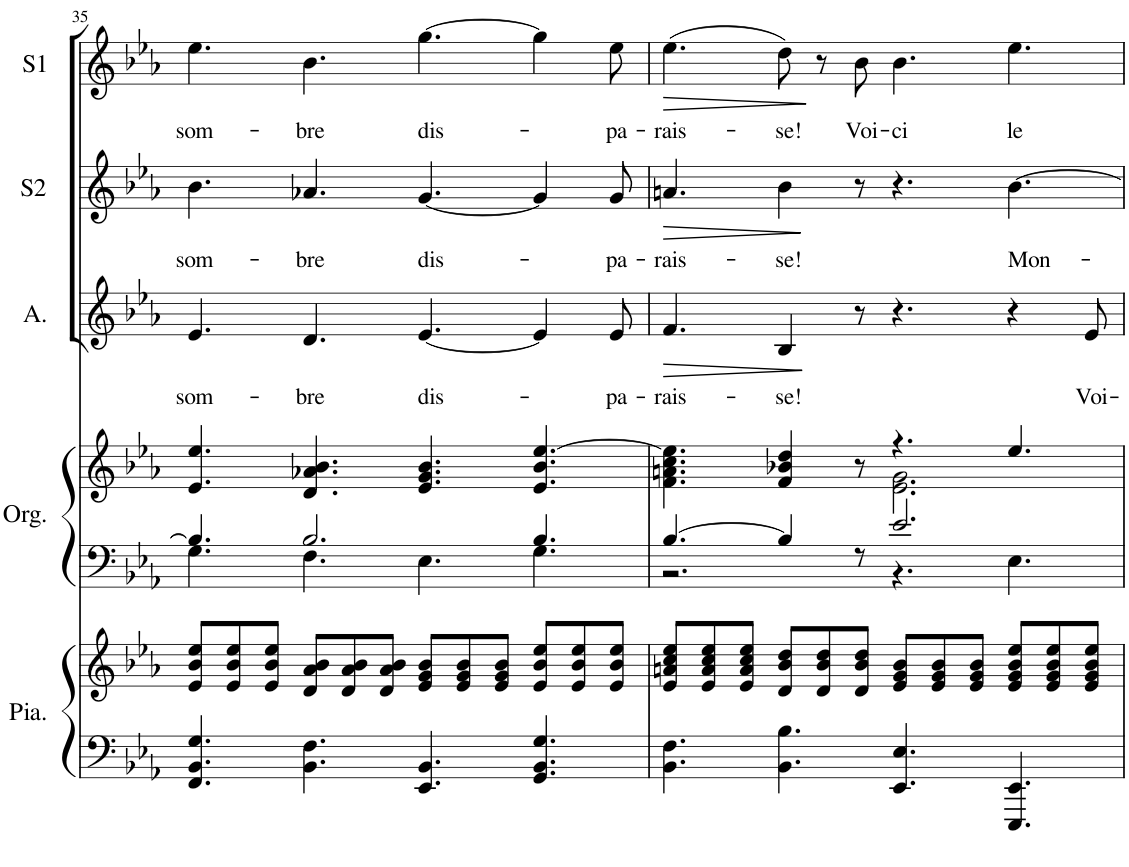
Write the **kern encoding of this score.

**kern	**kern	**kern	**kern	**kern	**text	**dynam	**kern	**text	**dynam	**kern	**text	**dynam
*part5	*part5	*part4	*part4	*part3	*part3	*part3	*part2	*part2	*part2	*part1	*part1	*part1
*staff7	*staff6	*staff5	*staff4	*staff3	*staff3	*staff3	*staff2	*staff2	*staff2	*staff1	*staff1	*staff1
*I"Piano	*	*I"Orgue	*	*I"Alto	*	*	*I"S2	*	*	*I"S1	*	*
*I'Pia.	*	*I'Org.	*	*I'A.	*	*	*I'S2	*	*	*I'S1	*	*
!!LO:PB:g=z
*clefF4	*clefG2	*clefF4	*clefG2	*clefG2	*	*	*clefG2	*	*	*clefG2	*	*
*k[b-e-a-]	*k[b-e-a-]	*k[b-e-a-]	*k[b-e-a-]	*k[b-e-a-]	*	*	*k[b-e-a-]	*	*	*k[b-e-a-]	*	*
*M12/8	*M12/8	*M12/8	*M12/8	*M12/8	*	*	*M12/8	*	*	*M12/8	*	*
=35	=35	=35	=35	=35	=35	=35	=35	=35	=35	=35	=35	=35
*	*	*^	*	*	*	*	*	*	*	*	*	*
!	!	!	!	!	!	!LO:LY:b	!	!	!LO:LY:b	!	!	!LO:LY:b	!
4.FF/ 4.BB-/ 4.G/	8e-/ 8b-/ 8ee-/L	4.B-/]	4.G\	4.e-/ 4.ee-/	4.e-/	som-	.	4.b-\	-som-	.	4.ee-\	-som-	.
.	8e-/ 8b-/ 8ee-/	.	.	.	.	.	.	.	.	.	.	.	.
.	8e-/ 8b-/ 8ee-/J	.	.	.	.	.	.	.	.	.	.	.	.
!	!	!	!	!	!	!LO:LY:b	!	!	!LO:LY:b	!	!	!LO:LY:b	!
4.BB-\ 4.F\	8d/ 8a-/ 8b-/L	2.B-/	4.F\	4.d/ 4.a-X/ 4.b-/	4.d/	-bre	.	4.a-X/	-bre	.	4.b-\	-bre	.
.	8d/ 8a-/ 8b-/	.	.	.	.	.	.	.	.	.	.	.	.
.	8d/ 8a-/ 8b-/J	.	.	.	.	.	.	.	.	.	.	.	.
!	!	!	!	!	!	!LO:LY:b	!	!	!LO:LY:b	!	!	!LO:LY:b	!
4.EE-/ 4.BB-/	8e-/ 8g/ 8b-/L	.	4.E-\	4.e-/ 4.g/ 4.b-/	[4.e-/	dis-	.	[4.g/	dis-	.	[4.gg\	dis-	.
.	8e-/ 8g/ 8b-/	.	.	.	.	.	.	.	.	.	.	.	.
.	8e-/ 8g/ 8b-/J	.	.	.	.	.	.	.	.	.	.	.	.
4.GG/ 4.BB-/ 4.G/	8e-/ 8b-/ 8ee-/L	4.B-/	4.G\	4.e-/ 4.b-/ [4.ee-/	4e-/]	.	.	4g/]	.	.	4gg\]	.	.
.	8e-/ 8b-/ 8ee-/	.	.	.	.	.	.	.	.	.	.	.	.
!	!	!	!	!	!	!LO:LY:b	!	!	!LO:LY:b	!	!	!LO:LY:b	!
.	8e-/ 8b-/ 8ee-/J	.	.	.	8e-/	-pa-	.	8g/	-pa-	.	8ee-\	-pa-	.
=36	=36	=36	=36	=36	=36	=36	=36	=36	=36	=36	=36	=36	=36
*	*	*	*	*^	*	*	*	*	*	*	*	*	*
!	!	!	!	!	!	!	!LO:LY:b	!LO:HP:b	!	!LO:LY:b	!LO:HP:b	!	!LO:LY:b	!LO:HP:b
4.BB-\ 4.F\	8e-/ 8an/ 8cc/ 8ee-/L	[4.B-/	2.r	4.f\ 4.an\ 4.cc\ 4.ee-\]	2.ryy	4.f/	-rais-	>	4.an/	-rais-	>	(4.ee-\	-rais-	>
.	8e-/ 8a/ 8cc/ 8ee-/	.	.	.	.	.	.	.	.	.	.	.	.	.
.	8e-/ 8a/ 8cc/ 8ee-/J	.	.	.	.	.	.	.	.	.	.	.	.	.
!	!	!	!	!	!	!	!LO:LY:b	!	!	!LO:LY:b	!	!	!LO:LY:b	!
4.BB-\ 4.B-\	8d/ 8b-/ 8dd/L	4B-/]	.	4f/ 4b-X/ 4dd/	.	4B-/	-se!	]	4b-\	-se!	]	8dd\)	-se!	.
.	8d/ 8b-/ 8dd/	.	.	.	.	.	.	.	.	.	.	8r	.	]
!	!	!	!	!	!	!	!	!	!	!	!	!	!LO:LY:b	!
.	8d/ 8b-/ 8dd/J	8r	.	8r	.	8r	.	.	8r	.	.	8b-\	Voi-	.
!	!	!	!	!	!	!	!	!	!	!	!	!	!LO:LY:b	!
4.EE-/ 4.E-/	8e-/ 8g/ 8b-/L	2.e-/	4.r	4.r	2.e-\ 2.g\	4.r	.	.	4.r	.	.	4.b-\	-ci	.
.	8e-/ 8g/ 8b-/	.	.	.	.	.	.	.	.	.	.	.	.	.
.	8e-/ 8g/ 8b-/J	.	.	.	.	.	.	.	.	.	.	.	.	.
!	!	!	!	!	!	!	!	!	!	!LO:LY:b	!	!	!LO:LY:b	!
4.EEE-/ 4.EE-/	8e-/ 8g/ 8b-/ 8ee-/L	.	4.E-\	4.ee-/	.	4r	.	.	[4.b-\	Mon-	.	4.ee-\	le	.
.	8e-/ 8g/ 8b-/ 8ee-/	.	.	.	.	.	.	.	.	.	.	.	.	.
!	!	!	!	!	!	!	!LO:LY:b	!	!	!	!	!	!	!
.	8e-/ 8g/ 8b-/ 8ee-/J	.	.	.	.	8e-/	Voi-	.	.	.	.	.	.	.
*	*	*v	*v	*	*	*	*	*	*	*	*	*	*	*
*	*	*	*v	*v	*	*	*	*	*	*	*	*	*
=	=	=	=	=	=	=	=	=	=	=	=	=
*-	*-	*-	*-	*-	*-	*-	*-	*-	*-	*-	*-	*-
